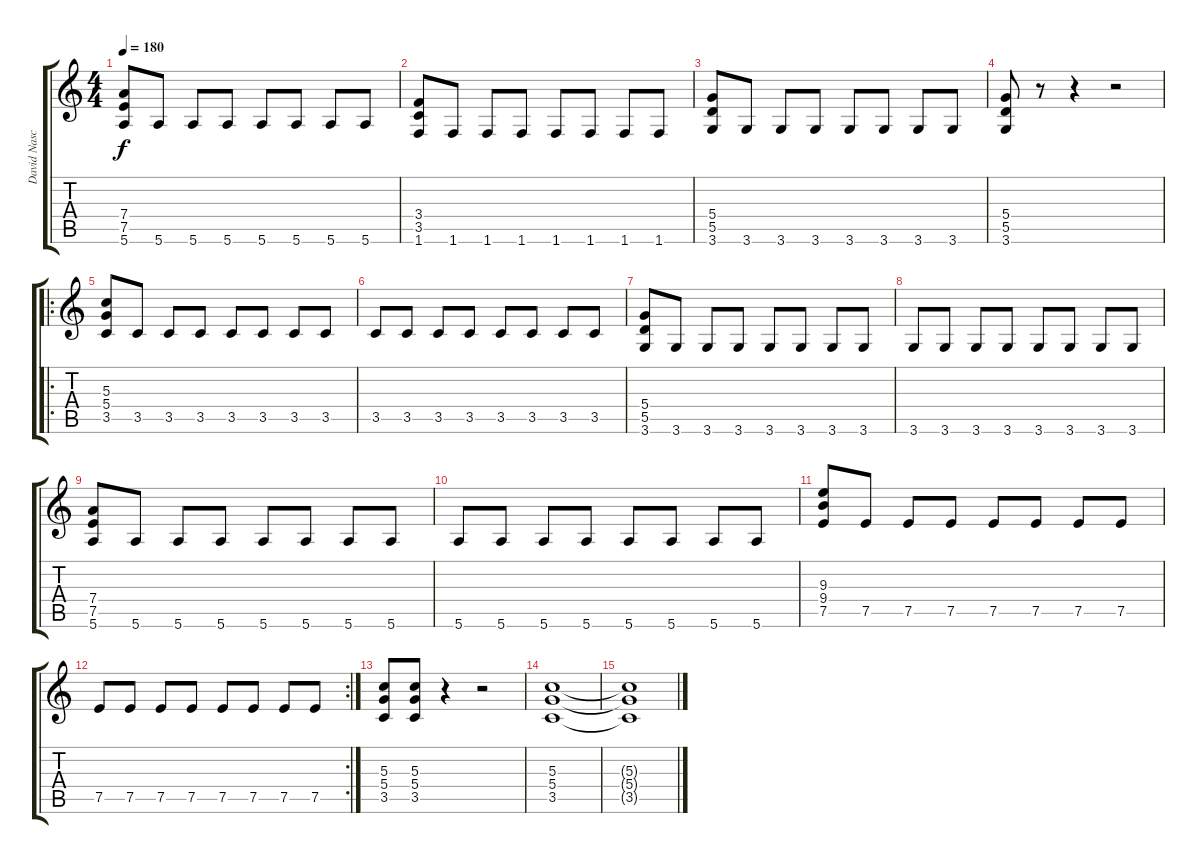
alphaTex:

\track ("David Nascimento" "David Nasc") {instrument distortionguitar}
\staff {score tabs}
\tuning (E4 B3 G3 D3 A2 E2) {hide}
\ts (4 4)
\tempo 180
\clef g2
\ks c
(7.4 7.5 5.6).8{dy f} 5.6.8 5.6.8 5.6.8 5.6.8 5.6.8 5.6.8 5.6.8 |
(3.4 3.5 1.6).8 1.6.8 1.6.8 1.6.8 1.6.8 1.6.8 1.6.8 1.6.8 |
(5.4 5.5 3.6).8 3.6.8 3.6.8 3.6.8 3.6.8 3.6.8 3.6.8 3.6.8 |
(5.4 5.5 3.6).8 r.8 r.4 r.2 |
\ro
(5.3 5.4 3.5).8 3.5.8 3.5.8 3.5.8 3.5.8 3.5.8 3.5.8 3.5.8 |
3.5.8 3.5.8 3.5.8 3.5.8 3.5.8 3.5.8 3.5.8 3.5.8 |
(5.4 5.5 3.6).8 3.6.8 3.6.8 3.6.8 3.6.8 3.6.8 3.6.8 3.6.8 |
3.6.8 3.6.8 3.6.8 3.6.8 3.6.8 3.6.8 3.6.8 3.6.8 |
(7.4 7.5 5.6).8 5.6.8 5.6.8 5.6.8 5.6.8 5.6.8 5.6.8 5.6.8 |
5.6.8 5.6.8 5.6.8 5.6.8 5.6.8 5.6.8 5.6.8 5.6.8 |
(9.3 9.4 7.5).8 7.5.8 7.5.8 7.5.8 7.5.8 7.5.8 7.5.8 7.5.8 |
\rc 2
7.5.8 7.5.8 7.5.8 7.5.8 7.5.8 7.5.8 7.5.8 7.5.8 |
(5.3 5.4 3.5).8 (5.3 5.4 3.5).8 r.4 r.2 |
(5.3 5.4 3.5).1 |
(5.3{t} 5.4{t} 3.5{t}).1
